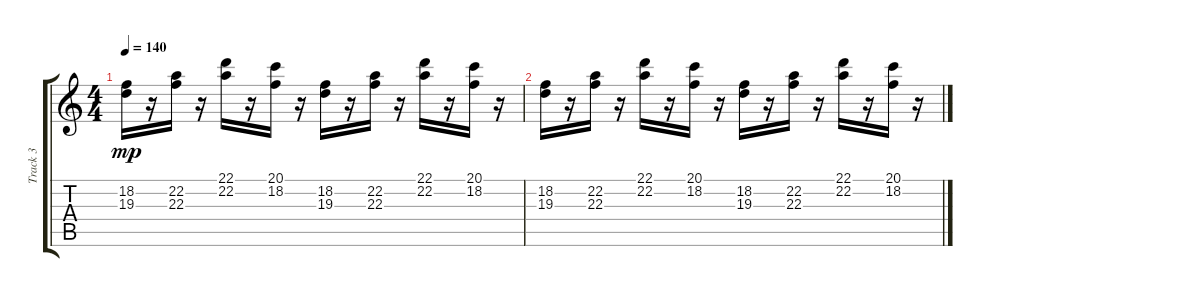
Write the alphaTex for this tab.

\track ("Track 3" "Track 3") {instrument pad3polysynth}
\staff {score tabs}
\tuning (E4 B3 G3 D3 A2 E2) {hide}
\ts (4 4)
\tempo 140
\clef g2
\ks c
(18.2 19.3).16{dy mp} r.16 (22.2 22.3).16 r.16 (22.1 22.2).16 r.16 (20.1 18.2).16 r.16 (18.2 19.3).16 r.16 (22.2 22.3).16 r.16 (22.1 22.2).16 r.16 (20.1 18.2).16 r.16 |
(18.2 19.3).16 r.16 (22.2 22.3).16 r.16 (22.1 22.2).16 r.16 (20.1 18.2).16 r.16 (18.2 19.3).16 r.16 (22.2 22.3).16 r.16 (22.1 22.2).16 r.16 (20.1 18.2).16 r.16
